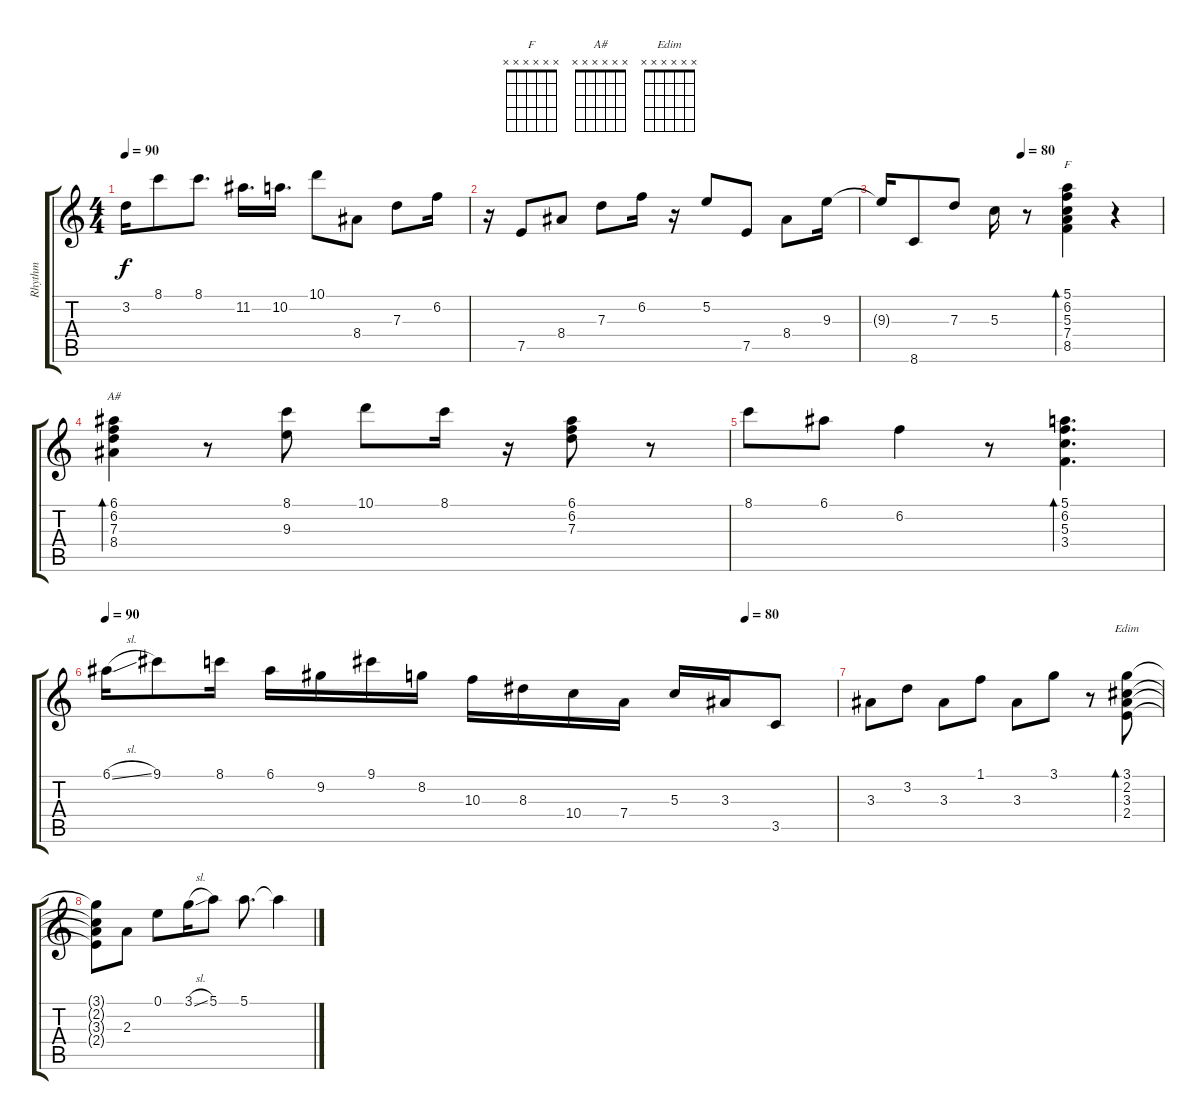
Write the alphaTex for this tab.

\track ("Rhythm" "Rhythm") {instrument acousticguitarsteel}
\staff {score tabs}
\tuning (E4 B3 G3 D3 A2 E2) {hide}
\chord ("F" x x x x x x)
\chord ("A#" x x x x x x)
\chord ("Edim" x x x x x x)
\ts (4 4)
\tempo 90
\clef g2
\ks c
3.2{t}.16{dy f} 8.1.8 8.1.8{d} 11.2.16{d} 10.2.16{d} 10.1.8 8.4.8 7.3.8 6.2.16 |
r.16 7.5.8 8.4.8 7.3.8 6.2.16 r.16 5.2.8 7.5.8 8.4.8 9.3.16 |
\tempo (80 0.5)
9.3{t}.16 8.6.8 7.3.8 5.3.16 r.8 (5.1 6.2 5.3 7.4 8.5).4{bd 240 ch "F"} r.4 |
(6.1 6.2 7.3 8.4).4{bd 240 ch "A#"} r.8 (8.1 9.3).8 10.1.8 8.1.16 r.16 (6.1 6.2 7.3).8 r.8 |
8.1.8 6.1.8 6.2.4 r.8 (5.1 6.2 5.3 3.4).4{d bd 240} |
\tempo 90
\tempo (80 0.875)
6.1{sl}.16 9.1.8 8.1.16 6.1.16 9.2.16 9.1.16 8.2.16 10.3.16 8.3.16 10.4.16 7.4.16 5.3.16 3.3.16 3.5.8 |
3.3.8 3.2.8 3.3.8 1.1.8 3.3.8 3.1.8 r.8 (3.1 2.2 3.3 2.4).8{bd 240 ch "Edim"} |
(3.1{t} 2.2{t} 3.3{t} 2.4{t}).8 2.3.8 0.1.8 3.1{sl}.16 5.1.8 5.1.8{d} 5.1{t}.4
